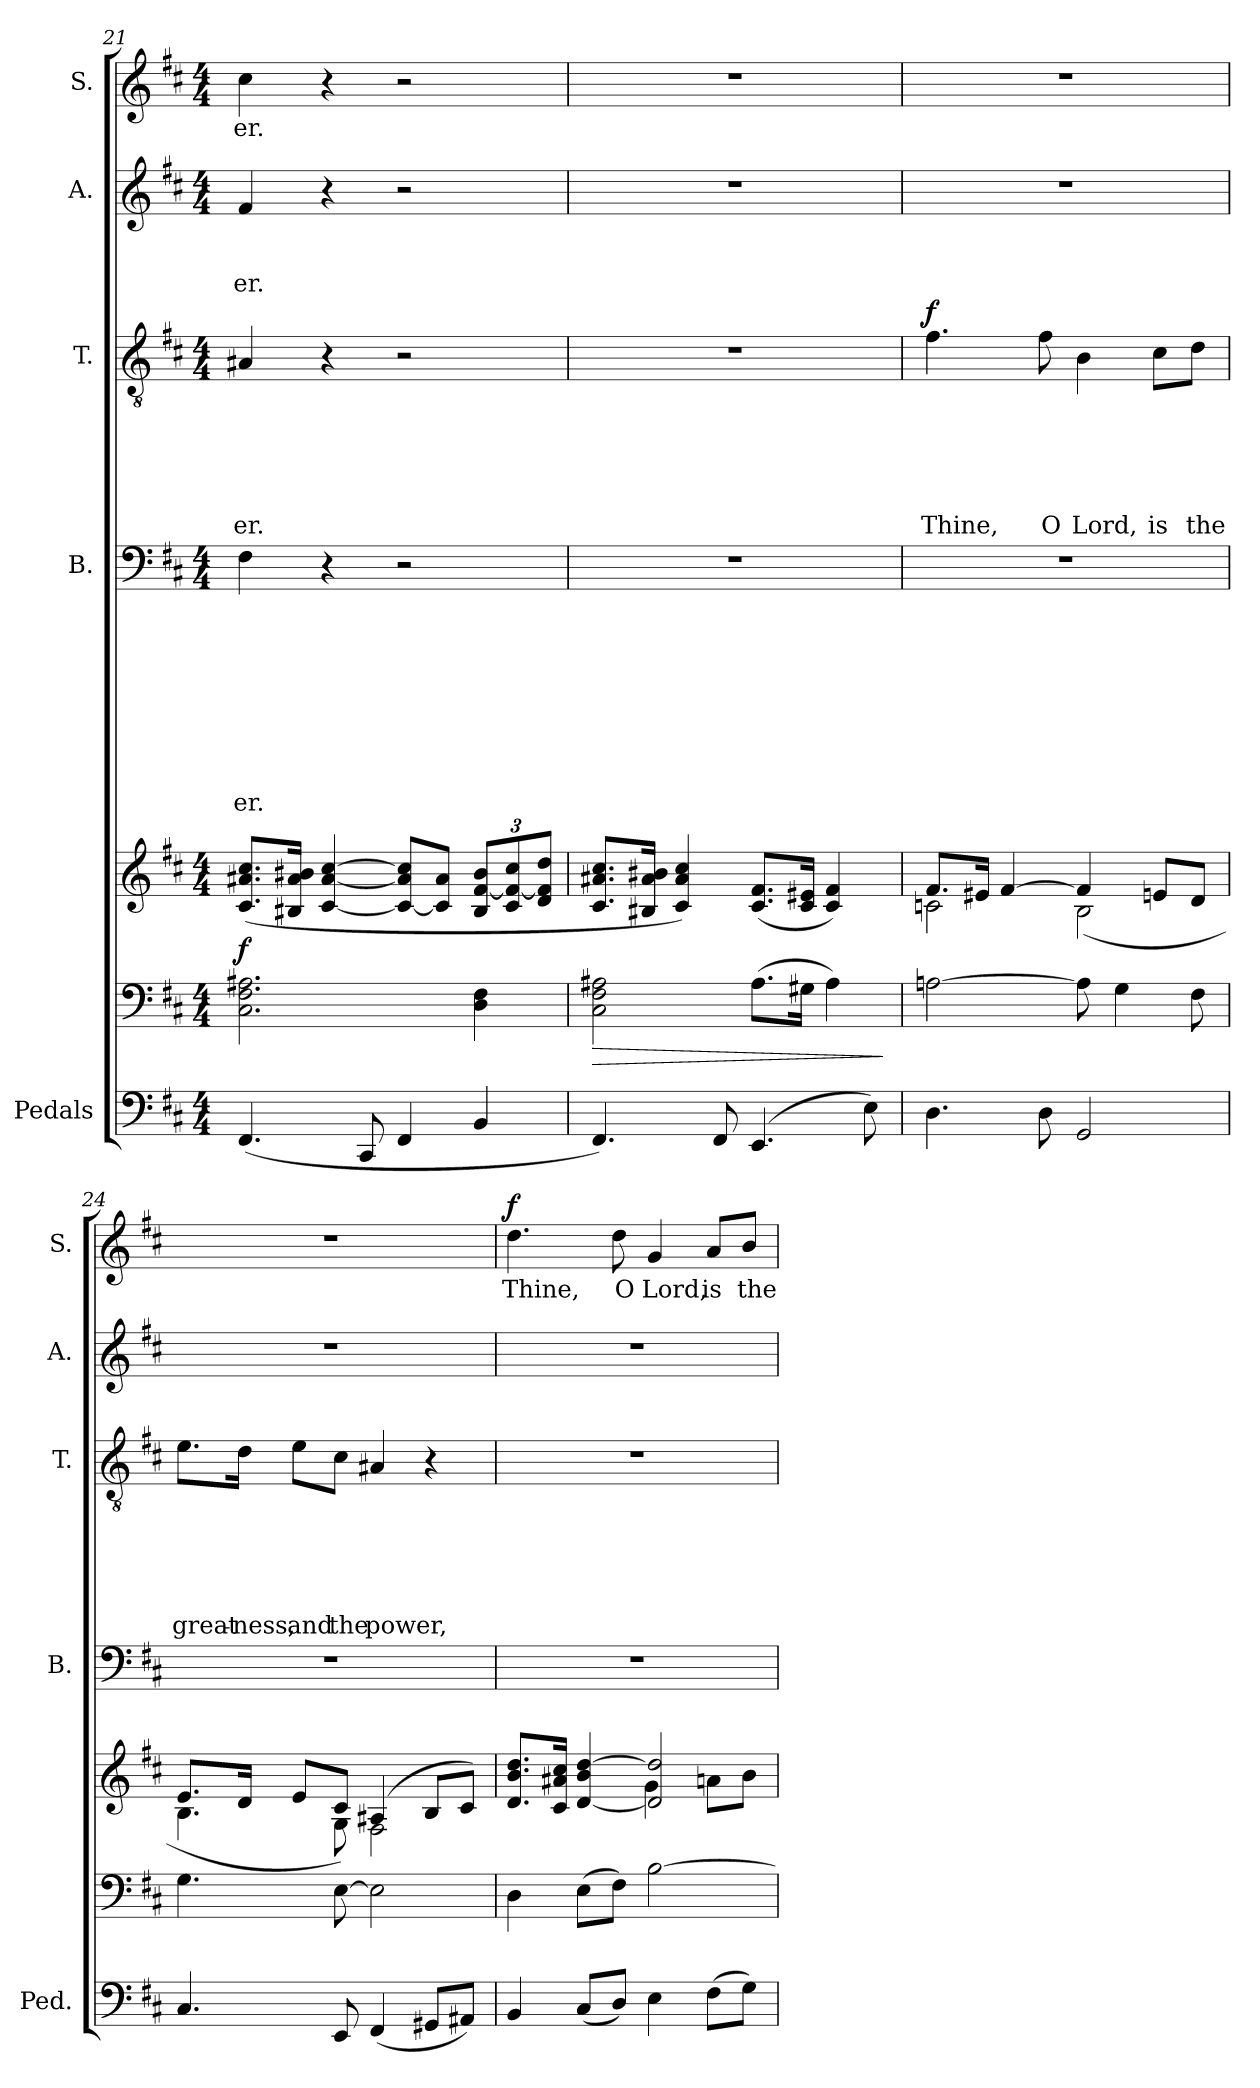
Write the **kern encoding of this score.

**kern	**kern	**dynam	**kern	**kern	**text	**text	**text	**text	**text	**text	**text	**text	**text	**kern	**text	**text	**text	**text	**text	**text	**dynam	**kern	**text	**text	**text	**kern	**text	**dynam
*part7	*part6	*part6	*part5	*part4	*part4	*part4	*part4	*part4	*part4	*part4	*part4	*part4	*part4	*part3	*part3	*part3	*part3	*part3	*part3	*part3	*part3	*part2	*part2	*part2	*part2	*part1	*part1	*part1
*staff7	*staff6	*staff6	*staff5	*staff4	*staff4	*staff4	*staff4	*staff4	*staff4	*staff4	*staff4	*staff4	*staff4	*staff3	*staff3	*staff3	*staff3	*staff3	*staff3	*staff3	*staff3	*staff2	*staff2	*staff2	*staff2	*staff1	*staff1	*staff1
*I"Pedals	*	*	*	*I"B.	*	*	*	*	*	*	*	*	*	*I"T.	*	*	*	*	*	*	*	*I"A.	*	*	*	*I"S.	*	*
*I'Ped.	*	*	*	*I'B.	*	*	*	*	*	*	*	*	*	*I'T.	*	*	*	*	*	*	*	*I'A.	*	*	*	*I'S.	*	*
!!LO:PB:g=z
*clefF4	*clefF4	*	*clefG2	*clefF4	*	*	*	*	*	*	*	*	*	*clefGv2	*	*	*	*	*	*	*	*clefG2	*	*	*	*clefG2	*	*
*k[f#c#]	*k[f#c#]	*	*k[f#c#]	*k[f#c#]	*	*	*	*	*	*	*	*	*	*k[f#c#]	*	*	*	*	*	*	*	*k[f#c#]	*	*	*	*k[f#c#]	*	*
*D:	*D:	*	*D:	*D:	*	*	*	*	*	*	*	*	*	*D:	*	*	*	*	*	*	*	*D:	*	*	*	*D:	*	*
*M4/4	*M4/4	*	*M4/4	*M4/4	*	*	*	*	*	*	*	*	*	*M4/4	*	*	*	*	*	*	*	*M4/4	*	*	*	*M4/4	*	*
=21	=21	=21	=21	=21	=21	=21	=21	=21	=21	=21	=21	=21	=21	=21	=21	=21	=21	=21	=21	=21	=21	=21	=21	=21	=21	=21	=21	=21
!	!	!LO:DY:a	!	!	!	!	!	!	!	!	!	!	!LO:LY:b	!	!	!	!	!	!	!LO:LY:b	!	!	!	!	!LO:LY:b	!	!LO:LY:b	!
(<4.FF#/	2.C#\ 2.F#\ 2.A#X\	f	(>8.c#/ 8.a#X/ 8.cc#/L	4F#\	.	.	.	.	.	.	.	.	-er.	4A#X/	.	.	.	.	.	-er.	.	4f#/	.	.	-er.	4cc#\	-er.	.
.	.	.	16B#X/ 16a#/ 16b#X/Jk	.	.	.	.	.	.	.	.	.	.	.	.	.	.	.	.	.	.	.	.	.	.	.	.	.
.	.	.	[<4c#/ [<4a#/ [>4cc#/	4r	.	.	.	.	.	.	.	.	.	4r	.	.	.	.	.	.	.	4r	.	.	.	4r	.	.
8CC#/	.	.	.	.	.	.	.	.	.	.	.	.	.	.	.	.	.	.	.	.	.	.	.	.	.	.	.	.
4FF#/	.	.	8c#/_ 8a#/] 8cc#/]L	2r	.	.	.	.	.	.	.	.	.	2r	.	.	.	.	.	.	.	2r	.	.	.	2r	.	.
.	.	.	8c#/] 8a#/J	.	.	.	.	.	.	.	.	.	.	.	.	.	.	.	.	.	.	.	.	.	.	.	.	.
*	*	*	*Xbrackettup	*	*	*	*	*	*	*	*	*	*	*	*	*	*	*	*	*	*	*	*	*	*	*	*	*
4BB/	4D\ 4F#\	.	12B#/ [>12f#/ 12b#/L	.	.	.	.	.	.	.	.	.	.	.	.	.	.	.	.	.	.	.	.	.	.	.	.	.
.	.	.	12c#/ 12f#/_ 12cc#/	.	.	.	.	.	.	.	.	.	.	.	.	.	.	.	.	.	.	.	.	.	.	.	.	.
.	.	.	12d/ 12f#/] 12dd/J	.	.	.	.	.	.	.	.	.	.	.	.	.	.	.	.	.	.	.	.	.	.	.	.	.
=22	=22	=22	=22	=22	=22	=22	=22	=22	=22	=22	=22	=22	=22	=22	=22	=22	=22	=22	=22	=22	=22	=22	=22	=22	=22	=22	=22	=22
!	!	!LO:HP:b	!	!	!	!	!	!	!	!	!	!	!	!	!	!	!	!	!	!	!	!	!	!	!	!	!	!
4.FF#/)	2C#\ 2F#\ 2A#X\	>	8.c#/ 8.a#X/ 8.cc#/L	1r	.	.	.	.	.	.	.	.	.	1r	.	.	.	.	.	.	.	1r	.	.	.	1r	.	.
.	.	.	16B#X/ 16a#/ 16b#X/Jk	.	.	.	.	.	.	.	.	.	.	.	.	.	.	.	.	.	.	.	.	.	.	.	.	.
.	.	.	4c#/ 4a#/ 4cc#/)	.	.	.	.	.	.	.	.	.	.	.	.	.	.	.	.	.	.	.	.	.	.	.	.	.
8FF#/	.	.	.	.	.	.	.	.	.	.	.	.	.	.	.	.	.	.	.	.	.	.	.	.	.	.	.	.
(<4.EE/	(>8.A#\L	.	(>8.c#/ 8.f#/L	.	.	.	.	.	.	.	.	.	.	.	.	.	.	.	.	.	.	.	.	.	.	.	.	.
.	16G#X\Jk	.	16c#/ 16e#X/Jk	.	.	.	.	.	.	.	.	.	.	.	.	.	.	.	.	.	.	.	.	.	.	.	.	.
.	4A#\)	.	4c#/ 4f#/)	.	.	.	.	.	.	.	.	.	.	.	.	.	.	.	.	.	.	.	.	.	.	.	.	.
8E\)	.	.	.	.	.	.	.	.	.	.	.	.	.	.	.	.	.	.	.	.	.	.	.	.	.	.	.	.
.	.	]	.	.	.	.	.	.	.	.	.	.	.	.	.	.	.	.	.	.	.	.	.	.	.	.	.	.
=23	=23	=23	=23	=23	=23	=23	=23	=23	=23	=23	=23	=23	=23	=23	=23	=23	=23	=23	=23	=23	=23	=23	=23	=23	=23	=23	=23	=23
*	*	*	*^	*	*	*	*	*	*	*	*	*	*	*	*	*	*	*	*	*	*	*	*	*	*	*	*	*
!	!	!	!	!	!	!	!	!	!	!	!	!	!	!	!	!	!	!	!	!	!LO:LY:b	!LO:DY:a	!	!	!	!	!	!	!
4.D\	[>2An\	.	8.f#/L	2cn\	1r	.	.	.	.	.	.	.	.	.	4.f#\	.	.	.	.	.	Thine,	f	1r	.	.	.	1r	.	.
.	.	.	16e#X/Jk	.	.	.	.	.	.	.	.	.	.	.	.	.	.	.	.	.	.	.	.	.	.	.	.	.	.
.	.	.	[>4f#/	.	.	.	.	.	.	.	.	.	.	.	.	.	.	.	.	.	.	.	.	.	.	.	.	.	.
!	!	!	!	!	!	!	!	!	!	!	!	!	!	!	!	!	!	!	!	!	!LO:LY:b	!	!	!	!	!	!	!	!
8D\	.	.	.	.	.	.	.	.	.	.	.	.	.	.	8f#\	.	.	.	.	.	O	.	.	.	.	.	.	.	.
!	!	!	!	!	!	!	!	!	!	!	!	!	!	!	!	!	!	!	!	!	!LO:LY:b	!	!	!	!	!	!	!	!
2GG/	8A\]	.	4f#/]	(<2B\	.	.	.	.	.	.	.	.	.	.	4B\	.	.	.	.	.	Lord,	.	.	.	.	.	.	.	.
.	4G\	.	.	.	.	.	.	.	.	.	.	.	.	.	.	.	.	.	.	.	.	.	.	.	.	.	.	.	.
!	!	!	!	!	!	!	!	!	!	!	!	!	!	!	!	!	!	!	!	!	!LO:LY:b	!	!	!	!	!	!	!	!
.	.	.	8en/L	.	.	.	.	.	.	.	.	.	.	.	8c#\L	.	.	.	.	.	is	.	.	.	.	.	.	.	.
!	!	!	!	!	!	!	!	!	!	!	!	!	!	!	!	!	!	!	!	!	!LO:LY:b	!	!	!	!	!	!	!	!
.	8F#\	.	8d/J	.	.	.	.	.	.	.	.	.	.	.	8d\J	.	.	.	.	.	the	.	.	.	.	.	.	.	.
!!LO:LB:g=z
=24	=24	=24	=24	=24	=24	=24	=24	=24	=24	=24	=24	=24	=24	=24	=24	=24	=24	=24	=24	=24	=24	=24	=24	=24	=24	=24	=24	=24	=24
!	!	!	!	!	!	!	!	!	!	!	!	!	!	!	!	!	!	!	!	!	!LO:LY:b	!	!	!	!	!	!	!	!
4.C#/	4.G\	.	8.e/L	4.B\	1r	.	.	.	.	.	.	.	.	.	8.e\L	.	.	.	.	.	great-	.	1r	.	.	.	1r	.	.
!	!	!	!	!	!	!	!	!	!	!	!	!	!	!	!	!	!	!	!	!	!LO:LY:b	!	!	!	!	!	!	!	!
.	.	.	16d/Jk	.	.	.	.	.	.	.	.	.	.	.	16d\Jk	.	.	.	.	.	-ness,	.	.	.	.	.	.	.	.
!	!	!	!	!	!	!	!	!	!	!	!	!	!	!	!	!	!	!	!	!	!LO:LY:b	!	!	!	!	!	!	!	!
.	.	.	8e/L	.	.	.	.	.	.	.	.	.	.	.	8e\L	.	.	.	.	.	and	.	.	.	.	.	.	.	.
!	!	!	!	!	!	!	!	!	!	!	!	!	!	!	!	!	!	!	!	!	!LO:LY:b	!	!	!	!	!	!	!	!
8EE/	[>8E\	.	8c#/J)	8G\	.	.	.	.	.	.	.	.	.	.	8c#\J	.	.	.	.	.	the	.	.	.	.	.	.	.	.
!	!	!	!	!	!	!	!	!	!	!	!	!	!	!	!	!	!	!	!	!	!LO:LY:b	!	!	!	!	!	!	!	!
(<4FF#/	2E\]	.	(4A#X/	2F#\	.	.	.	.	.	.	.	.	.	.	4A#X/	.	.	.	.	.	power,	.	.	.	.	.	.	.	.
8GG#X/L	.	.	8B/L	.	.	.	.	.	.	.	.	.	.	.	4r	.	.	.	.	.	.	.	.	.	.	.	.	.	.
8AA#X/J)	.	.	8c#/J)	.	.	.	.	.	.	.	.	.	.	.	.	.	.	.	.	.	.	.	.	.	.	.	.	.	.
=25	=25	=25	=25	=25	=25	=25	=25	=25	=25	=25	=25	=25	=25	=25	=25	=25	=25	=25	=25	=25	=25	=25	=25	=25	=25	=25	=25	=25	=25
!	!	!	!	!	!	!	!	!	!	!	!	!	!	!	!	!	!	!	!	!	!	!	!	!	!	!	!	!LO:LY:b	!LO:DY:a
4BB/	4D\	.	8.d/ 8.b/ 8.dd/L	2ryy	1r	.	.	.	.	.	.	.	.	.	1r	.	.	.	.	.	.	.	1r	.	.	.	4.dd\	Thine,	f
.	.	.	16c#/ 16a#X/ 16cc#/Jk	.	.	.	.	.	.	.	.	.	.	.	.	.	.	.	.	.	.	.	.	.	.	.	.	.	.
(<8C#/L	(>8E\L	.	[<4d/ 4b/ [>4dd/	.	.	.	.	.	.	.	.	.	.	.	.	.	.	.	.	.	.	.	.	.	.	.	.	.	.
!	!	!	!	!	!	!	!	!	!	!	!	!	!	!	!	!	!	!	!	!	!	!	!	!	!	!	!	!LO:LY:b	!
8D/J)	8F#\J)	.	.	.	.	.	.	.	.	.	.	.	.	.	.	.	.	.	.	.	.	.	.	.	.	.	8dd\	O	.
!	!	!	!	!	!	!	!	!	!	!	!	!	!	!	!	!	!	!	!	!	!	!	!	!	!	!	!	!LO:LY:b	!
4E\	[>2B\	.	2d/] 2dd/]	4g\	.	.	.	.	.	.	.	.	.	.	.	.	.	.	.	.	.	.	.	.	.	.	4g/	Lord,	.
!	!	!	!	!	!	!	!	!	!	!	!	!	!	!	!	!	!	!	!	!	!	!	!	!	!	!	!	!LO:LY:b	!
(>8F#\L	.	.	.	8an\L	.	.	.	.	.	.	.	.	.	.	.	.	.	.	.	.	.	.	.	.	.	.	8a/L	is	.
!	!	!	!	!	!	!	!	!	!	!	!	!	!	!	!	!	!	!	!	!	!	!	!	!	!	!	!	!LO:LY:b	!
8G\J)	.	.	.	8b\J	.	.	.	.	.	.	.	.	.	.	.	.	.	.	.	.	.	.	.	.	.	.	8b/J	the	.
*	*	*	*v	*v	*	*	*	*	*	*	*	*	*	*	*	*	*	*	*	*	*	*	*	*	*	*	*	*	*
=	=	=	=	=	=	=	=	=	=	=	=	=	=	=	=	=	=	=	=	=	=	=	=	=	=	=	=	=
*-	*-	*-	*-	*-	*-	*-	*-	*-	*-	*-	*-	*-	*-	*-	*-	*-	*-	*-	*-	*-	*-	*-	*-	*-	*-	*-	*-	*-
